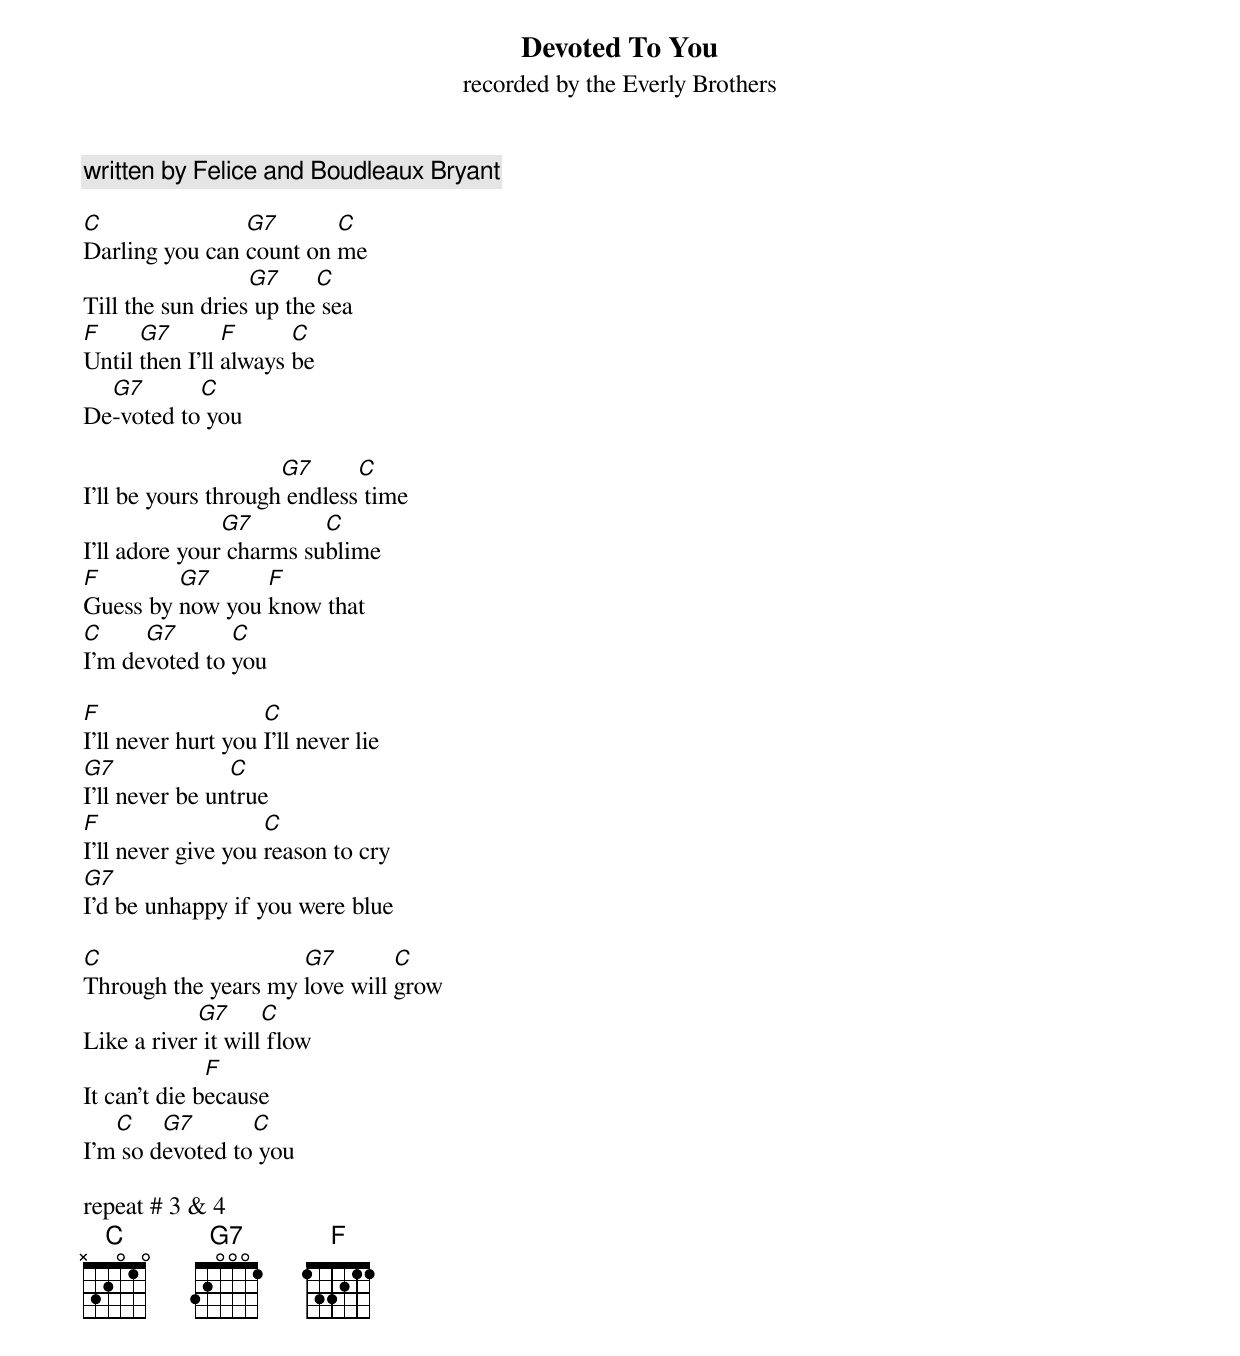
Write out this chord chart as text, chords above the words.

Devoted To You
recorded by the Everly Brothers
written by Felice and Boudleaux Bryant

C               G7       C
Darling you can count on me
                  G7     C
Till the sun dries up the sea
F     G7        F      C
Until then I’ll always be
  G7       C
De-voted to you

                     G7      C
I’ll be yours through endless time
               G7        C
I’ll adore your charms sublime
F        G7      F
Guess by now you know that
C     G7       C
I’m devoted to you

F                   C
I’ll never hurt you I’ll never lie
G7              C
I’ll never be untrue
F                   C
I’ll never give you reason to cry
G7
I’d be unhappy if you were blue

C                    G7        C
Through the years my love will grow
            G7      C
Like a river it will flow
              F
It can’t die because
   C    G7       C
I’m so devoted to you

repeat # 3 & 4
